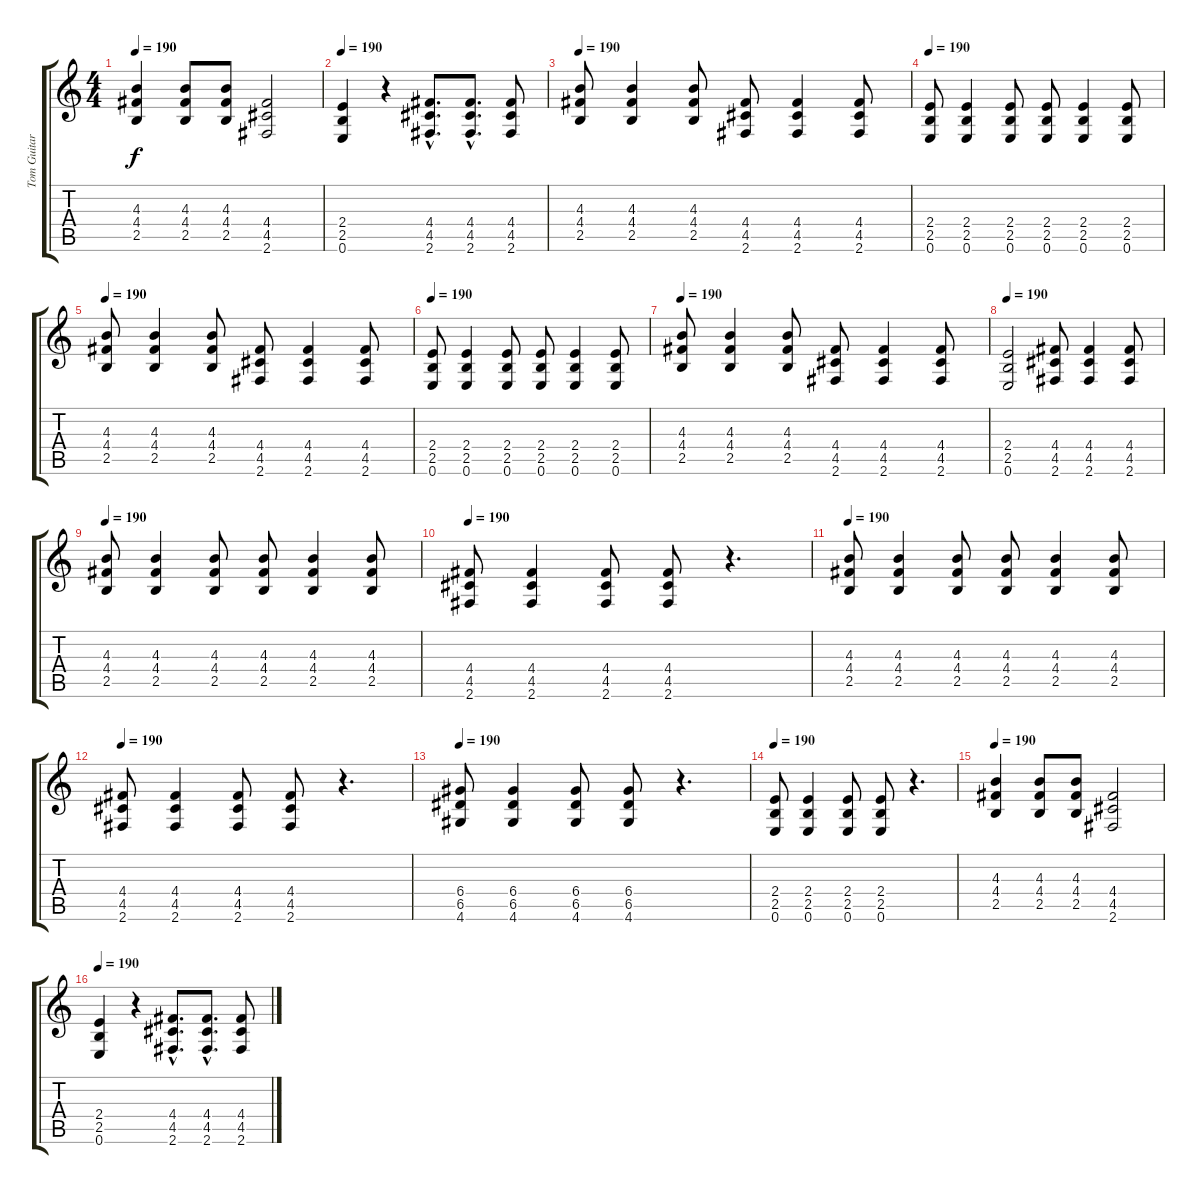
\track ("Tom Guitar 1" "Tom Guitar") {instrument distortionguitar}
\staff {score tabs}
\tuning (E4 B3 G3 D3 A2 E2) {hide}
\ts (4 4)
\tempo 190
\clef g2
\ks c
(4.3 4.4 2.5).4{dy f} (4.3 4.4 2.5).8 (4.3 4.4 2.5).8 (4.4 4.5 2.6).2 |
\tempo 190
(2.4 2.5 0.6).4 r.4 (4.4{hac} 4.5{hac} 2.6{hac}).8{d} (4.4{hac} 4.5{hac} 2.6{hac}).8{d} (4.4 4.5 2.6).8 |
\tempo 190
(4.3 4.4 2.5).8 (4.3 4.4 2.5).4 (4.3 4.4 2.5).8 (4.4 4.5 2.6).8 (4.4 4.5 2.6).4 (4.4 4.5 2.6).8 |
\tempo 190
(2.4 2.5 0.6).8 (2.4 2.5 0.6).4 (2.4 2.5 0.6).8 (2.4 2.5 0.6).8 (2.4 2.5 0.6).4 (2.4 2.5 0.6).8 |
\tempo 190
(4.3 4.4 2.5).8 (4.3 4.4 2.5).4 (4.3 4.4 2.5).8 (4.4 4.5 2.6).8 (4.4 4.5 2.6).4 (4.4 4.5 2.6).8 |
\tempo 190
(2.4 2.5 0.6).8 (2.4 2.5 0.6).4 (2.4 2.5 0.6).8 (2.4 2.5 0.6).8 (2.4 2.5 0.6).4 (2.4 2.5 0.6).8 |
\tempo 190
(4.3 4.4 2.5).8 (4.3 4.4 2.5).4 (4.3 4.4 2.5).8 (4.4 4.5 2.6).8 (4.4 4.5 2.6).4 (4.4 4.5 2.6).8 |
\tempo 190
(2.4 2.5 0.6).2 (4.4 4.5 2.6).8 (4.4 4.5 2.6).4 (4.4 4.5 2.6).8 |
\tempo 190
(4.3 4.4 2.5).8 (4.3 4.4 2.5).4 (4.3 4.4 2.5).8 (4.3 4.4 2.5).8 (4.3 4.4 2.5).4 (4.3 4.4 2.5).8 |
\tempo 190
(4.4 4.5 2.6).8 (4.4 4.5 2.6).4 (4.4 4.5 2.6).8 (4.4 4.5 2.6).8 r.4{d} |
\tempo 190
(4.3 4.4 2.5).8 (4.3 4.4 2.5).4 (4.3 4.4 2.5).8 (4.3 4.4 2.5).8 (4.3 4.4 2.5).4 (4.3 4.4 2.5).8 |
\tempo 190
(4.4 4.5 2.6).8 (4.4 4.5 2.6).4 (4.4 4.5 2.6).8 (4.4 4.5 2.6).8 r.4{d} |
\tempo 190
(6.4 6.5 4.6).8 (6.4 6.5 4.6).4 (6.4 6.5 4.6).8 (6.4 6.5 4.6).8 r.4{d} |
\tempo 190
(2.4 2.5 0.6).8 (2.4 2.5 0.6).4 (2.4 2.5 0.6).8 (2.4 2.5 0.6).8 r.4{d} |
\tempo 190
(4.3 4.4 2.5).4 (4.3 4.4 2.5).8 (4.3 4.4 2.5).8 (4.4 4.5 2.6).2 |
\tempo 190
(2.4 2.5 0.6).4 r.4 (4.4{hac} 4.5{hac} 2.6{hac}).8{d} (4.4{hac} 4.5{hac} 2.6{hac}).8{d} (4.4 4.5 2.6).8
